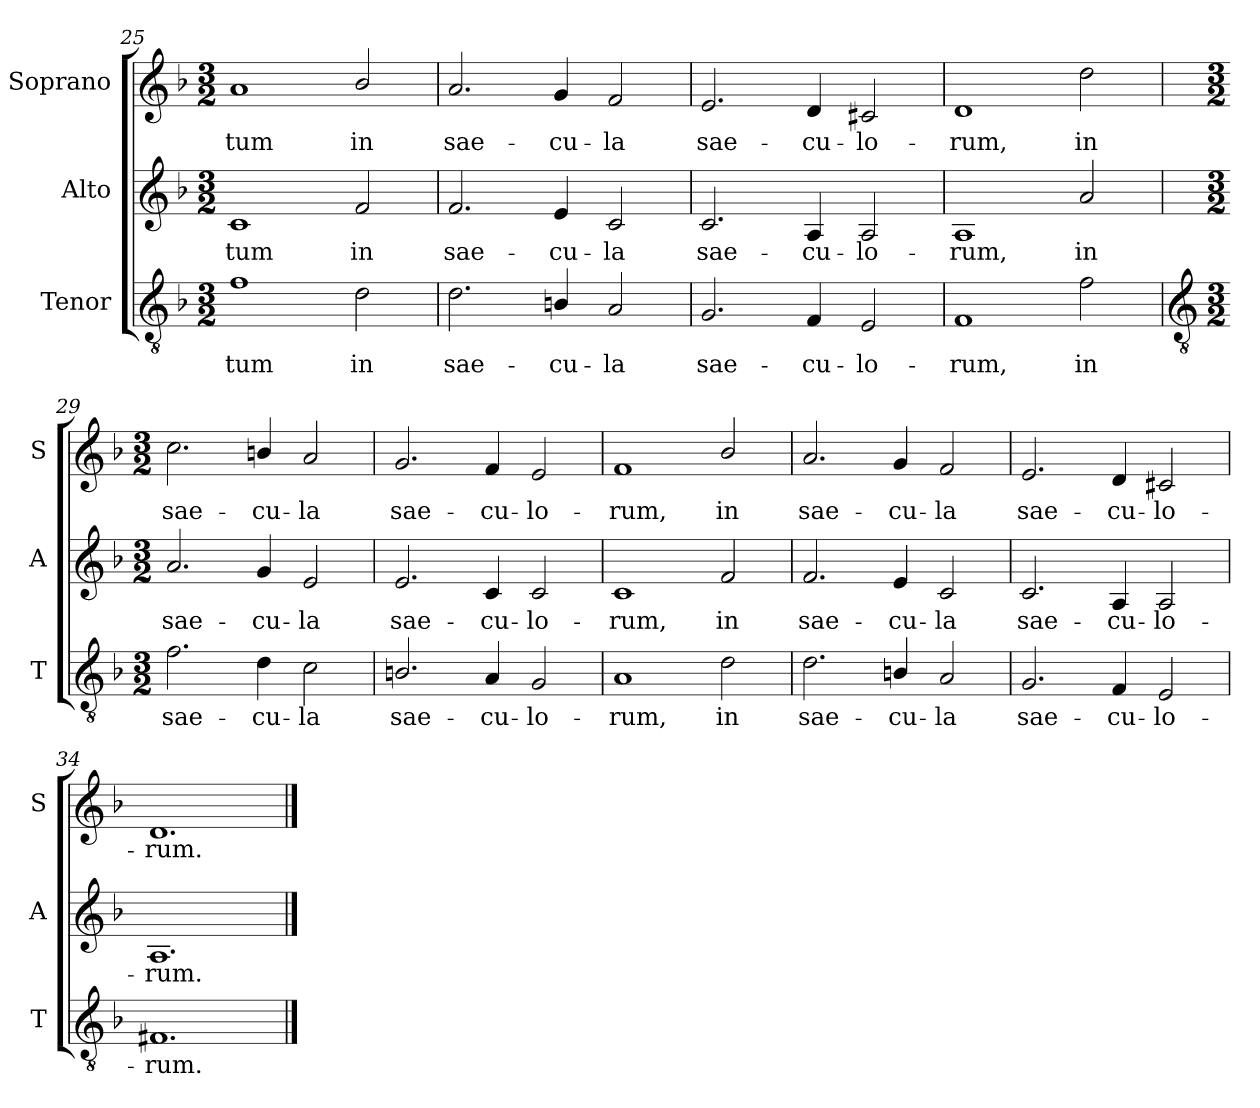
**kern	**text	**kern	**text	**kern	**text
*part3	*part3	*part2	*part2	*part1	*part1
*staff3	*staff3	*staff2	*staff2	*staff1	*staff1
*I"Tenor	*	*I"Alto	*	*I"Soprano	*
*I'T	*	*I'A	*	*I'S	*
*clefGv2	*	*clefG2	*	*clefG2	*
*k[b-]	*	*k[b-]	*	*k[b-]	*
*F:	*	*F:	*	*F:	*
*M3/2	*	*M3/2	*	*M3/2	*
=25	=25	=25	=25	=25	=25
!	!LO:LY:b	!	!LO:LY:b	!	!LO:LY:b
1f	tum	1c	tum	1a	-tum
!	!LO:LY:b	!	!LO:LY:b	!	!LO:LY:b
2d	in	2f	in	2b-/	in
=26	=26	=26	=26	=26	=26
!	!LO:LY:b	!	!LO:LY:b	!	!LO:LY:b
2.d	sae-	2.f	sae-	2.a	sae-
!	!LO:LY:b	!	!LO:LY:b	!	!LO:LY:b
4Bn/	-cu-	4e	-cu-	4g	-cu-
!	!LO:LY:b	!	!LO:LY:b	!	!LO:LY:b
2A	-la	2c	-la	2f	-la
=27	=27	=27	=27	=27	=27
!	!LO:LY:b	!	!LO:LY:b	!	!LO:LY:b
2.G	sae-	2.c	sae-	2.e	sae-
!	!LO:LY:b	!	!LO:LY:b	!	!LO:LY:b
4F	-cu-	4A	-cu-	4d	-cu-
!	!LO:LY:b	!	!LO:LY:b	!	!LO:LY:b
2E	-lo-	2A	-lo-	2c#X	-lo-
=28	=28	=28	=28	=28	=28
!	!LO:LY:b	!	!LO:LY:b	!	!LO:LY:b
1F	-rum,	1A	-rum,	1d	-rum,
!	!LO:LY:b	!	!LO:LY:b	!	!LO:LY:b
2f	in	2a	in	2dd	in
!!LO:LB:g=z
=29	=29	=29	=29	=29	=29
*clefGv2	*	*	*	*	*
*M3/2	*	*M3/2	*	*M3/2	*
!	!LO:LY:b	!	!LO:LY:b	!	!LO:LY:b
2.f	sae-	2.a	sae-	2.cc	sae-
!	!LO:LY:b	!	!LO:LY:b	!	!LO:LY:b
4d	-cu-	4g	-cu-	4bn/	-cu-
!	!LO:LY:b	!	!LO:LY:b	!	!LO:LY:b
2c	-la	2e	-la	2a	-la
=30	=30	=30	=30	=30	=30
!	!LO:LY:b	!	!LO:LY:b	!	!LO:LY:b
2.Bn/	sae-	2.e	sae-	2.g	sae-
!	!LO:LY:b	!	!LO:LY:b	!	!LO:LY:b
4A	-cu-	4c	-cu-	4f	-cu-
!	!LO:LY:b	!	!LO:LY:b	!	!LO:LY:b
2G	-lo-	2c	-lo-	2e	-lo-
=31	=31	=31	=31	=31	=31
!	!LO:LY:b	!	!LO:LY:b	!	!LO:LY:b
1A	-rum,	1c	-rum,	1f	-rum,
!	!LO:LY:b	!	!LO:LY:b	!	!LO:LY:b
2d	in	2f	in	2b-/	in
=32	=32	=32	=32	=32	=32
!	!LO:LY:b	!	!LO:LY:b	!	!LO:LY:b
2.d	sae-	2.f	sae-	2.a	sae-
!	!LO:LY:b	!	!LO:LY:b	!	!LO:LY:b
4Bn/	-cu-	4e	-cu-	4g	-cu-
!	!LO:LY:b	!	!LO:LY:b	!	!LO:LY:b
2A	-la	2c	-la	2f	-la
=33	=33	=33	=33	=33	=33
!	!LO:LY:b	!	!LO:LY:b	!	!LO:LY:b
2.G	sae-	2.c	sae-	2.e	sae-
!	!LO:LY:b	!	!LO:LY:b	!	!LO:LY:b
4F	-cu-	4A	-cu-	4d	-cu-
!	!LO:LY:b	!	!LO:LY:b	!	!LO:LY:b
2E	-lo-	2A	-lo-	2c#X	-lo-
=34	=34	=34	=34	=34	=34
!	!LO:LY:b	!	!LO:LY:b	!	!LO:LY:b
1.F#X	-rum.	1.A	-rum.	1.d	-rum.
==	==	==	==	==	==
*-	*-	*-	*-	*-	*-
